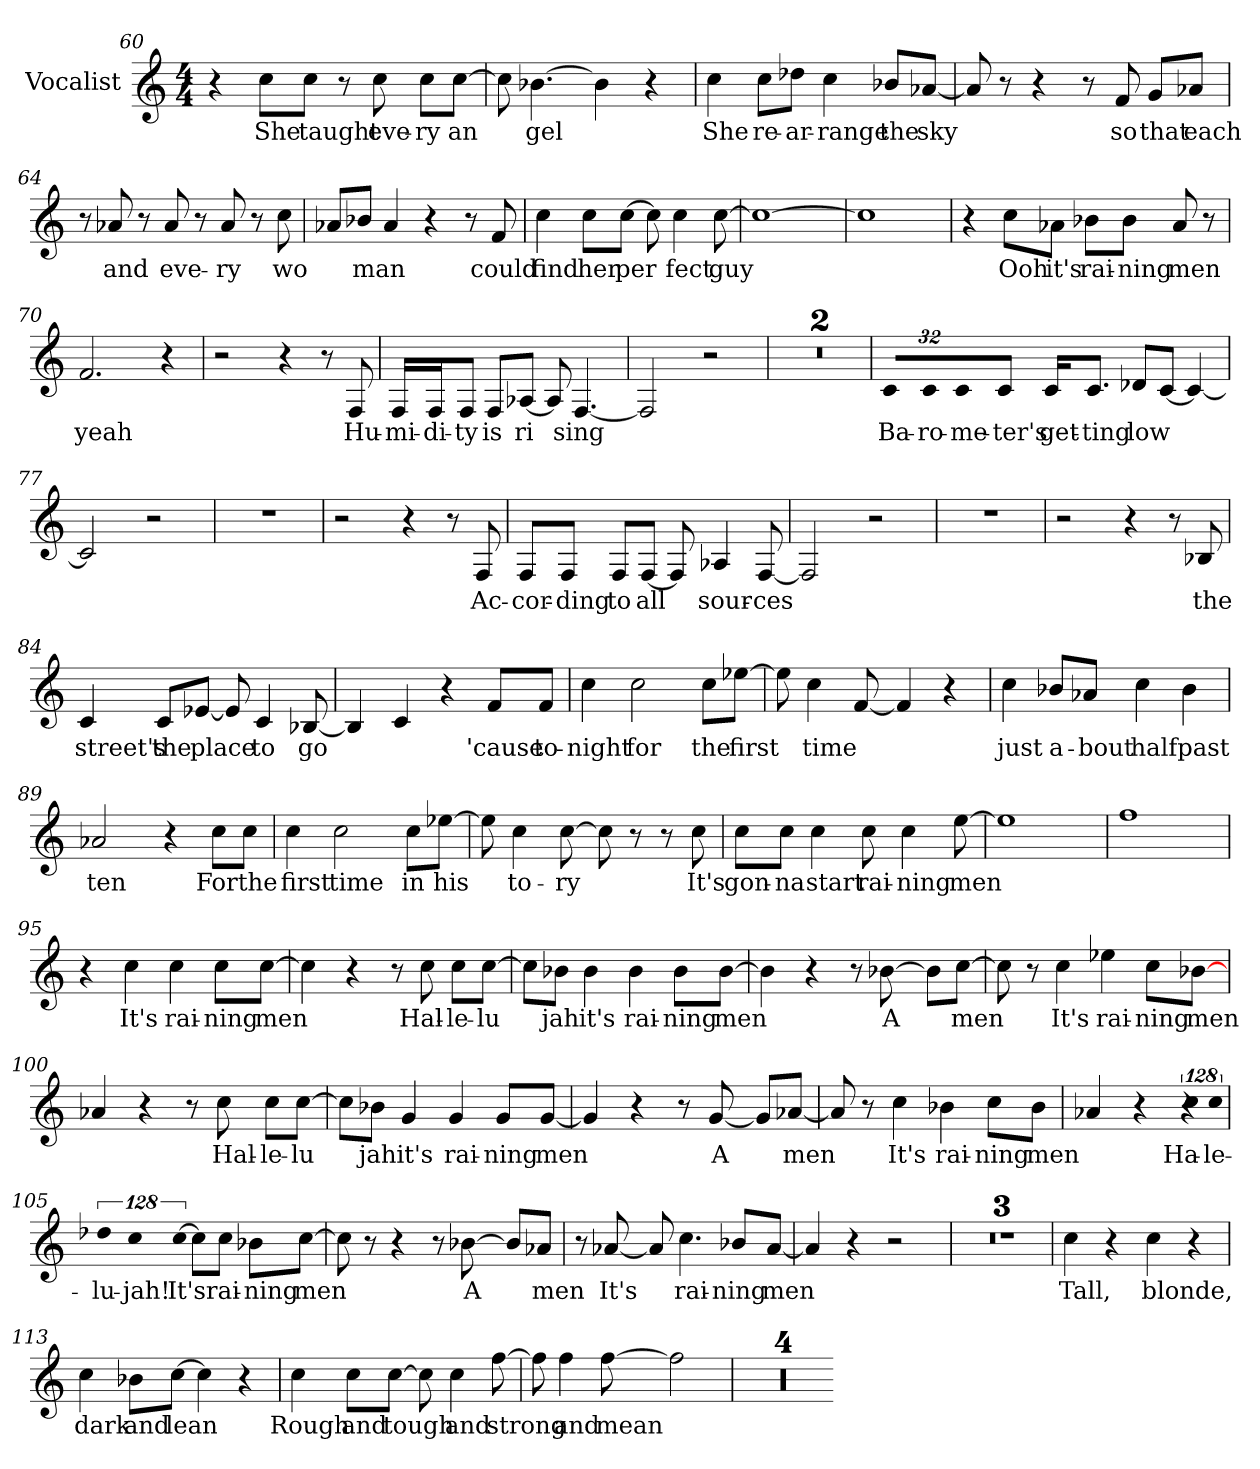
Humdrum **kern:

**kern	**text
*part1	*part1
*staff1	*staff1
*I"Vocalist	*
*clefG2	*
*M4/4	*
=60	=60
4r	.
8cc\L	She
8cc\J	taught
8r	.
8cc	eve-
8cc\L	-ry
[8cc\J	an-
=61	=61
8cc]	_
[4.b-X	-gel
4b-]	_
4r	.
=62	=62
4cc	She
8cc\L	re-
8dd-X\J	-ar-
4cc	-range
8b-X/L	the
[8a-X/J	sky
=63	=63
8a-]	_
8r	.
4r	.
8r	.
8f	so
8g/L	that
8a-X/J	each
=64	=64
8r	.
8a-X	and
8r	.
8a-	eve-
8r	.
8a-	-ry
8r	.
8cc	wo
=65	=65
8a-X/L	_
8b-X/J	man
4a-	_
4r	.
8r	.
8f	could
=66	=66
4cc	find
8cc\L	her
[8cc\J	per-
8cc]	_
4cc	-fect
[8cc	guy
=67	=67
1cc_	_
=68	=68
1cc]	_
=69	=69
4r	.
8cc\L	Ooh
8a-X\J	it's
8b-X\L	rai-
8b-\J	-ning
8a-	men
8r	.
=70	=70
2.f	yeah
4r	.
=71	=71
2r	.
4r	.
8r	.
8F	Hu-
=72	=72
16F/LL	-mi-
16F/J	-di-
8F/J	-ty
8F/L	is
[8A-X/J	ri-
8A-]	_
[4.F	-sing
=73	=73
2F]	_
2r	.
=74	=74
1r	.
=75	=75
1r	.
=76	=76
512%21c/LL	Ba-
1024%43c/	-ro-
1024%43c/J	-me-
8c/J	-ter's
16c/KL	get-
8.c/J	-ting
8d-X/L	low
[8c/J	_
4c_	_
=77	=77
2c]	_
2r	.
=78	=78
1r	.
=79	=79
2r	.
4r	.
8r	.
8F	Ac-
=80	=80
8F/L	-cor-
8F/J	-ding
8F/L	to
[8F/J	all
8F]	_
4A-X	sour-
[8F	-ces
=81	=81
2F]	_
2r	.
=82	=82
1r	.
=83	=83
2r	.
4r	.
8r	.
8B-X	the
=84	=84
4c	street's
8c/L	the
[8e-X/J	place
8e-]	_
4c	to
[8B-X	go
=85	=85
4B-]	_
4c	_
4r	.
8f/L	'cause
8f/J	to-
=86	=86
4cc	-night
2cc	for
8cc\L	the
[8ee-X\J	first
=87	=87
8ee-]	_
4cc	time
[8f	_
4f]	_
4r	.
=88	=88
4cc	just
8b-X/L	a-
8a-X/J	-bout
4cc	half
4b-	past
=89	=89
2a-X	ten
4r	.
8cc\L	For
8cc\J	the
=90	=90
4cc	first
2cc	time
8cc\L	in
[8ee-X\J	his-
=91	=91
8ee-]	_
4cc	-to-
[8cc	-ry
8cc]	_
8r	.
8r	.
8cc	It's
=92	=92
8cc\L	gon-
8cc\J	-na
4cc	start
8cc	rai-
4cc	-ning
[8ee	men
=93	=93
1ee]	_
=94	=94
1ff	_
=95	=95
4r	.
4cc	It's
4cc	rai-
8cc\L	-ning
[8cc\J	men
=96	=96
4cc]	_
4r	.
8r	.
8cc	Hal-
8cc\L	-le-
[8cc\J	-lu
=97	=97
8cc\L]	_
8b-X\J	jah
4b-	it's
4b-	rai-
8b-\L	-ning
[8b-\J	men
=98	=98
4b-]	_
4r	.
8r	.
[8b-X	A-
8b-\L]	_
[8cc\J	-men
=99	=99
8cc]	_
8r	.
4cc	It's
4ee-X	rai-
8cc\L	-ning
[8b-X\J	men
=100	=100
4a-X	_
4r	.
8r	.
8cc	Hal-
8cc\L	-le-
[8cc\J	-lu
=101	=101
8cc\L]	_
8b-X\J	jah
4g	it's
4g	rai-
8g/L	-ning
[8g/J	men
=102	=102
4g]	_
4r	.
8r	.
[8g	A-
8g/L]	_
[8a-X/J	-men
=103	=103
8a-]	_
8r	.
4cc	It's
4b-X	rai-
8cc\L	-ning
8b-\J	men
=104	=104
4a-X	_
4r	.
512%85r	.
1024%171cc	Ha-
1024%171cc	-le-
=105	=105
512%85dd-X	-lu-
1024%171cc	-jah!
[1024%171cc	It's
8cc\L]	_
8cc\J	rai-
8b-X\L	-ning
[8cc\J	men
=106	=106
8cc]	_
8r	.
4r	.
8r	.
[8b-X	A-
8b-/L]	_
8a-X/J	-men
=107	=107
8r	.
[8a-X	It's
8a-]	_
4.cc	rai-
8b-X/L	-ning
[8a-/J	men
=108	=108
4a-]	_
4r	.
2r	.
=109	=109
1r	.
=110	=110
1r	.
=111	=111
1r	.
=112	=112
4cc	Tall,
4r	.
4cc	blonde,
4r	.
=113	=113
4cc	dark
8b-X\L	and
[8cc\J	lean
4cc]	_
4r	.
=114	=114
4cc	Rough
8cc\L	and
[8cc\J	tough
8cc]	_
4cc	and
[8ff	strong
=115	=115
8ff]	_
4ff	and
[8ff	mean
2ff]	_
=116	=116
1r	.
=117	=117
1r	.
=118	=118
1r	.
=119	=119
1r	.
=-	=-
*-	*-
